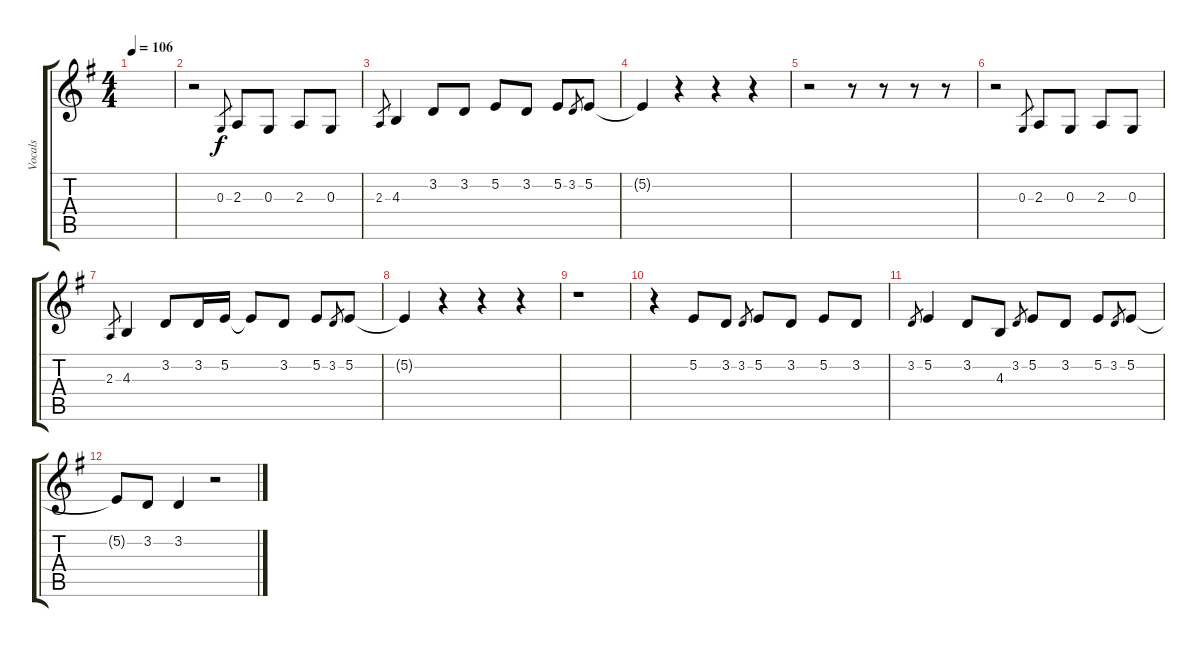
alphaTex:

\track ("Vocals" "Vocals") {instrument tenorsax}
\staff {score tabs}
\tuning (E4 B3 G3 D3 A2 E2) {hide}
\ts (4 4)
\tempo 106
\clef g2
\ks g
|
r.2 0.3.8{gr} 2.3.8 0.3.8 2.3.8 0.3.8 |
2.3.8{gr} 4.3.4 3.2.8 3.2.8 5.2.8 3.2.8 5.2.8 3.2.8{gr} 5.2.8 |
5.2{t}.4 r.4 r.4 r.4 |
r.2 r.8 r.8 r.8 r.8 |
r.2 0.3.8{gr} 2.3.8 0.3.8 2.3.8 0.3.8 |
2.3.8{gr} 4.3.4 3.2.8 3.2.16 5.2.16 5.2{t}.8 3.2.8 5.2.8 3.2.8{gr} 5.2.8 |
5.2{t}.4 r.4 r.4 r.4 |
r.1 |
r.4 5.2.8 3.2.8 3.2.8{gr} 5.2.8 3.2.8 5.2.8 3.2.8 |
3.2.8{gr} 5.2.4 3.2.8 4.3.8 3.2.8{gr} 5.2.8 3.2.8 5.2.8 3.2.8{gr} 5.2.8 |
5.2{t}.8 3.2.8 3.2.4 r.2
